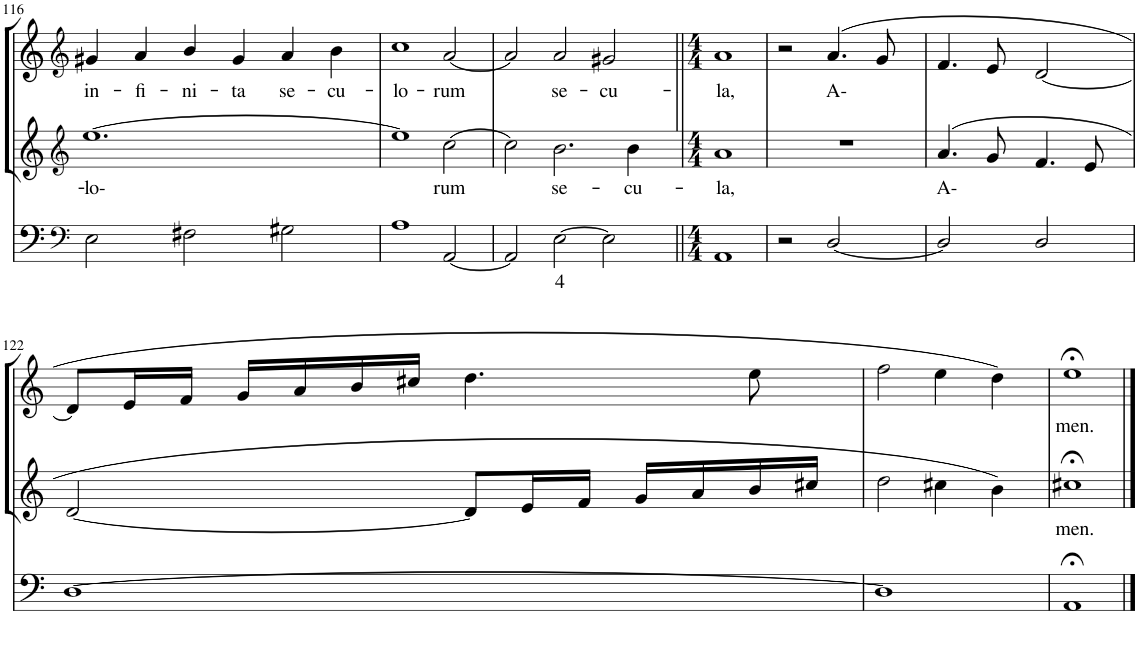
**kern	**text	**kern	**text	**kern	**text
*part3	*part3	*part2	*part2	*part1	*part1
*staff3	*staff3	*staff2	*staff2	*staff1	*staff1
*I"Continuo	*	*I"Soprano II	*	*I"Soprano I	*
!!LO:PB:g=z
*clefF4	*	*clefG2	*	*clefG2	*
*k[]	*	*k[]	*	*k[]	*
*M3/2	*	*M3/2	*	*M3/2	*
=116	=116	=116	=116	=116	=116
!	!	!	!LO:LY:b	!	!LO:LY:b
2E\	.	[1.ee	lo-	4g#X/	in-
!	!	!	!	!	!LO:LY:b
.	.	.	.	4a/	fi-
!	!	!	!	!	!LO:LY:b
2F#X\	.	.	.	4b/	ni-
!	!	!	!	!	!LO:LY:b
.	.	.	.	4g#/	ta
!	!	!	!	!	!LO:LY:b
2G#X\	.	.	.	4a/	se-
!	!	!	!	!	!LO:LY:b
.	.	.	.	4b\	cu-
=117	=117	=117	=117	=117	=117
!	!	!	!	!	!LO:LY:b
1A	.	1ee]	.	1cc	lo-
!	!	!	!LO:LY:b	!	!LO:LY:b
[2AA/	.	[2cc\	rum	[2a/	rum
=118	=118	=118	=118	=118	=118
2AA/]	.	2cc\]	.	2a/]	.
!	!LO:LY:b	!	!LO:LY:b	!	!LO:LY:b
[2E\	4	2.b\	se-	2a/	se-
!	!	!	!	!	!LO:LY:b
2E\]	.	.	.	2g#X/	cu-
!	!	!	!LO:LY:b	!	!
.	.	4b\	cu-	.	.
=119||	=119||	=119||	=119||	=119||	=119||
*M4/4	*	*M4/4	*	*M4/4	*
!	!	!	!LO:LY:b	!	!LO:LY:b
1AA	.	1a	la,	1a	la,
=120	=120	=120	=120	=120	=120
2r	.	1r	.	2r	.
!	!	!	!	!	!LO:LY:b
[2D/	.	.	.	(4.a/	A-
.	.	.	.	8g/	.
=121	=121	=121	=121	=121	=121
!	!	!	!LO:LY:b	!	!
2D/]	.	(4.a/	A-	4.f/	.
.	.	8g/	.	8e/	.
2D/	.	4.f/	.	[2d/	.
.	.	8e/	.	.	.
!!LO:LB:g=z
=122	=122	=122	=122	=122	=122
[1D	.	[2d/	.	8d/L]	.
.	.	.	.	16e/L	.
.	.	.	.	16f/JJ	.
.	.	.	.	16g/LL	.
.	.	.	.	16a/	.
.	.	.	.	16b/	.
.	.	.	.	16cc#X/JJ	.
.	.	8d/L]	.	4.dd\	.
.	.	16e/L	.	.	.
.	.	16f/JJ	.	.	.
.	.	16g/LL	.	.	.
.	.	16a/	.	.	.
.	.	16b/	.	8ee\	.
.	.	16cc#X/JJ	.	.	.
=123	=123	=123	=123	=123	=123
1D]	.	2dd\	.	2ff\	.
.	.	4cc#X\	.	4ee\	.
.	.	4b\)	.	4dd\)	.
=124	=124	=124	=124	=124	=124
!	!	!	!LO:LY:b	!	!LO:LY:b
1AA;<	.	1cc#X;<	men.	1ee;<	men.
==	==	==	==	==	==
*-	*-	*-	*-	*-	*-
